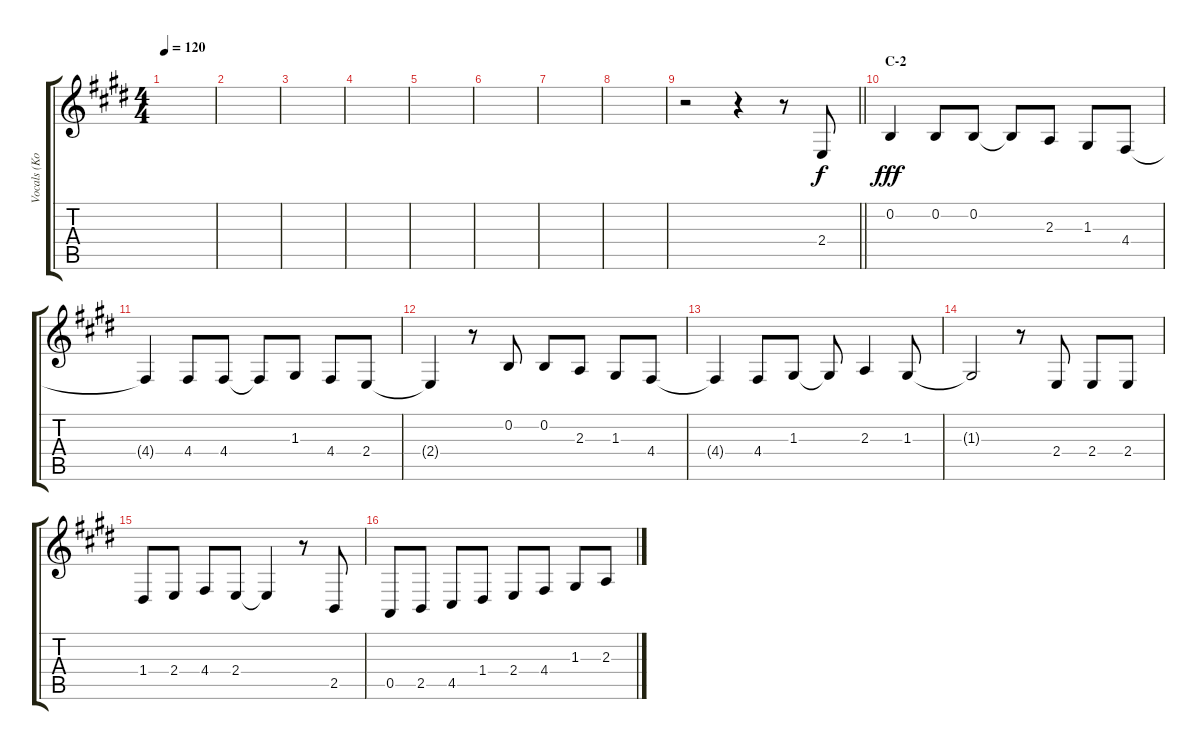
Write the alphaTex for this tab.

\track ("Vocals (Kotobuki Tsumugi)" "Vocals (Ko") {instrument altosax}
\staff {score tabs}
\tuning (E4 B3 G3 D3 A2 E2) {hide}
\ts (4 4)
\tempo 120
\clef g2
\ks e
|
|
|
|
|
|
|
|
\barLineRight lightlight
r.2 r.4 r.8 2.4.8{dy f} |
\section ("" "C-2")
0.2.4{dy fff} 0.2.8 0.2.8 0.2{t}.8 2.3.8 1.3.8 4.4.8 |
4.4{t}.4 4.4.8 4.4.8 4.4{t}.8 1.3.8 4.4.8 2.4.8 |
2.4{t}.4 r.8 0.2.8 0.2.8 2.3.8 1.3.8 4.4.8 |
4.4{t}.4 4.4.8 1.3.8 1.3{t}.8 2.3.4 1.3.8 |
1.3{t}.2 r.8 2.4.8 2.4.8 2.4.8 |
1.4.8 2.4.8 4.4.8 2.4.8 2.4{t}.4 r.8 2.5.8 |
0.5.8 2.5.8 4.5.8 1.4.8 2.4.8 4.4.8 1.3.8 2.3.8
